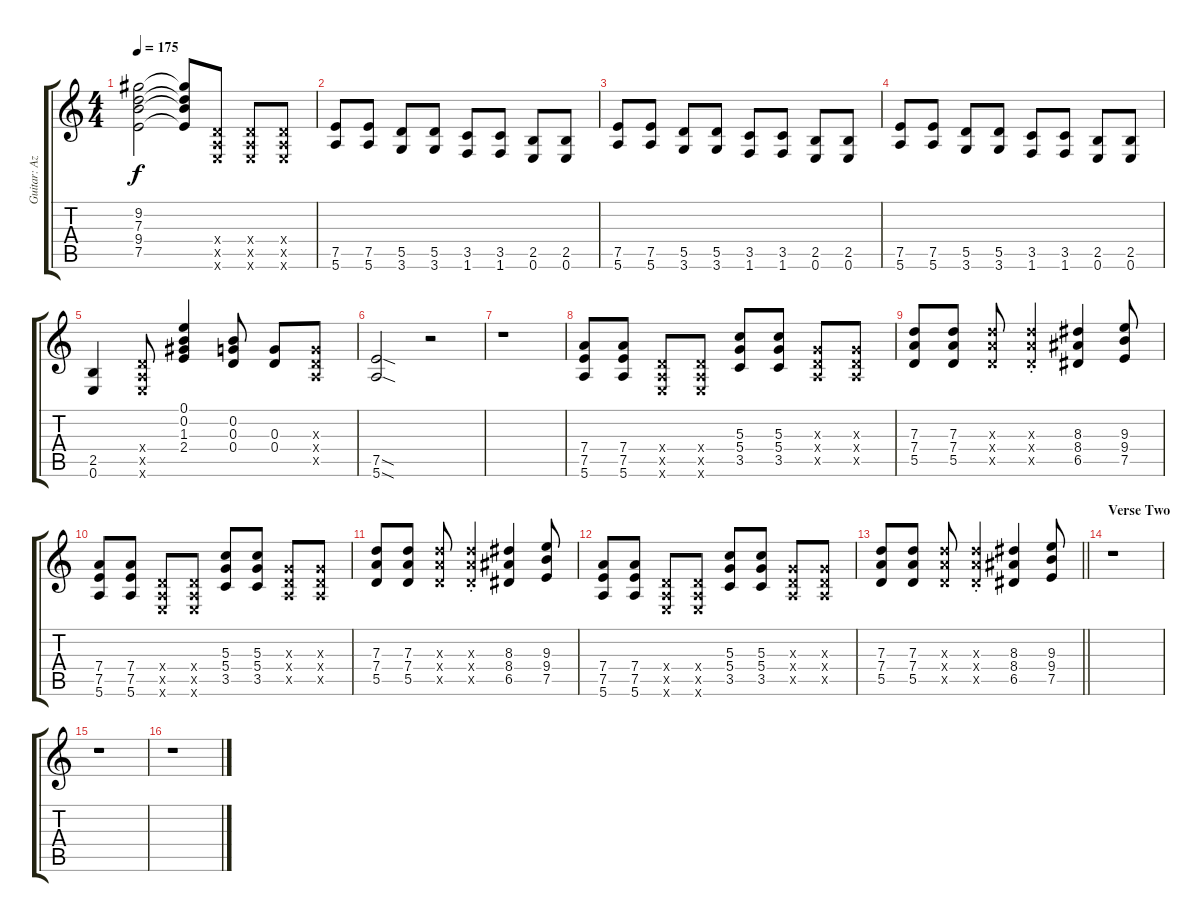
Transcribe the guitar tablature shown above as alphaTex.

\track ("Guitar: Azusa" "Guitar: Az") {instrument distortionguitar}
\staff {score tabs}
\tuning (E4 B3 G3 D3 A2 E2) {hide}
\ts (4 4)
\tempo 175
\clef g2
\ks c
(9.2{t} 7.3{t} 9.4{t} 7.5{t}).2{dy f} (9.2{t} 7.3{t} 9.4{t} 7.5{t}).8 (0.4{x} 0.5{x} 0.6{x}).8 (0.4{x} 0.5{x} 0.6{x}).8 (0.4{x} 0.5{x} 0.6{x}).8 |
(7.5 5.6).8 (7.5 5.6).8 (5.5 3.6).8 (5.5 3.6).8 (3.5 1.6).8 (3.5 1.6).8 (2.5 0.6).8 (2.5 0.6).8 |
(7.5 5.6).8 (7.5 5.6).8 (5.5 3.6).8 (5.5 3.6).8 (3.5 1.6).8 (3.5 1.6).8 (2.5 0.6).8 (2.5 0.6).8 |
(7.5 5.6).8 (7.5 5.6).8 (5.5 3.6).8 (5.5 3.6).8 (3.5 1.6).8 (3.5 1.6).8 (2.5 0.6).8 (2.5 0.6).8 |
(2.5 0.6).4 (0.4{x} 0.5{x} 0.6{x}).8 (0.1 0.2 1.3 2.4).4 (0.2 0.3 0.4).8 (0.3 0.4).8 (0.3{x} 0.4{x} 0.5{x}).8 |
(7.5{sod} 5.6{sod}).2 r.2 |
r.1 |
(7.4 7.5 5.6).8 (7.4 7.5 5.6).8 (0.4{x} 0.5{x} 0.6{x}).8 (0.4{x} 0.5{x} 0.6{x}).8 (5.3 5.4 3.5).8 (5.3 5.4 3.5).8 (0.3{x} 0.4{x} 0.5{x}).8 (0.3{x} 0.4{x} 0.5{x}).8 |
(7.3 7.4 5.5).8 (7.3 7.4 5.5).8 (7.3{x} 7.4{x} 5.5{x}).8 (7.3{st x} 7.4{st x} 5.5{st x}).4 (8.3 8.4 6.5).4 (9.3 9.4 7.5).8 |
(7.4 7.5 5.6).8 (7.4 7.5 5.6).8 (0.4{x} 0.5{x} 0.6{x}).8 (0.4{x} 0.5{x} 0.6{x}).8 (5.3 5.4 3.5).8 (5.3 5.4 3.5).8 (0.3{x} 0.4{x} 0.5{x}).8 (0.3{x} 0.4{x} 0.5{x}).8 |
(7.3 7.4 5.5).8 (7.3 7.4 5.5).8 (7.3{x} 7.4{x} 5.5{x}).8 (7.3{st x} 7.4{st x} 5.5{st x}).4 (8.3 8.4 6.5).4 (9.3 9.4 7.5).8 |
(7.4 7.5 5.6).8 (7.4 7.5 5.6).8 (0.4{x} 0.5{x} 0.6{x}).8 (0.4{x} 0.5{x} 0.6{x}).8 (5.3 5.4 3.5).8 (5.3 5.4 3.5).8 (0.3{x} 0.4{x} 0.5{x}).8 (0.3{x} 0.4{x} 0.5{x}).8 |
\barLineRight lightlight
(7.3 7.4 5.5).8 (7.3 7.4 5.5).8 (7.3{x} 7.4{x} 5.5{x}).8 (7.3{st x} 7.4{st x} 5.5{st x}).4 (8.3 8.4 6.5).4 (9.3 9.4 7.5).8 |
\section ("" "Verse Two")
r.1 |
r.1 |
r.1
